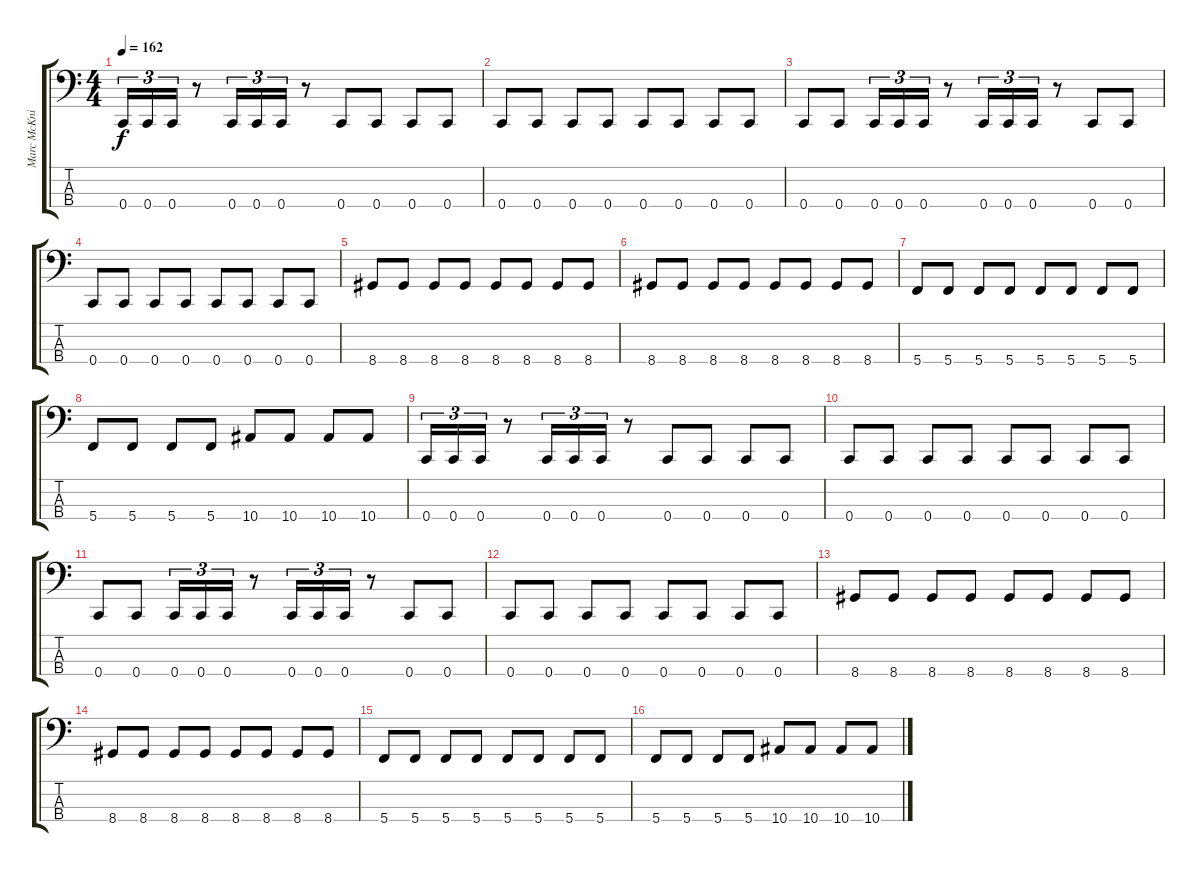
\track ("Marc McKnight" "Marc McKni") {instrument electricbasspick}
\staff {score tabs}
\tuning (F2 C2 G1 C1) {hide}
\ts (4 4)
\tempo 162
\clef f4
\ks c
0.4.16{tu (3 2) dy f} 0.4.16{tu (3 2)} 0.4.16{tu (3 2)} r.8 0.4.16{tu (3 2)} 0.4.16{tu (3 2)} 0.4.16{tu (3 2)} r.8 0.4.8 0.4.8 0.4.8 0.4.8 |
0.4.8 0.4.8 0.4.8 0.4.8 0.4.8 0.4.8 0.4.8 0.4.8 |
0.4.8 0.4.8 0.4.16{tu (3 2)} 0.4.16{tu (3 2)} 0.4.16{tu (3 2)} r.8 0.4.16{tu (3 2)} 0.4.16{tu (3 2)} 0.4.16{tu (3 2)} r.8 0.4.8 0.4.8 |
0.4.8 0.4.8 0.4.8 0.4.8 0.4.8 0.4.8 0.4.8 0.4.8 |
8.4.8 8.4.8 8.4.8 8.4.8 8.4.8 8.4.8 8.4.8 8.4.8 |
8.4.8 8.4.8 8.4.8 8.4.8 8.4.8 8.4.8 8.4.8 8.4.8 |
5.4.8 5.4.8 5.4.8 5.4.8 5.4.8 5.4.8 5.4.8 5.4.8 |
5.4.8 5.4.8 5.4.8 5.4.8 10.4.8 10.4.8 10.4.8 10.4.8 |
0.4.16{tu (3 2)} 0.4.16{tu (3 2)} 0.4.16{tu (3 2)} r.8 0.4.16{tu (3 2)} 0.4.16{tu (3 2)} 0.4.16{tu (3 2)} r.8 0.4.8 0.4.8 0.4.8 0.4.8 |
0.4.8 0.4.8 0.4.8 0.4.8 0.4.8 0.4.8 0.4.8 0.4.8 |
0.4.8 0.4.8 0.4.16{tu (3 2)} 0.4.16{tu (3 2)} 0.4.16{tu (3 2)} r.8 0.4.16{tu (3 2)} 0.4.16{tu (3 2)} 0.4.16{tu (3 2)} r.8 0.4.8 0.4.8 |
0.4.8 0.4.8 0.4.8 0.4.8 0.4.8 0.4.8 0.4.8 0.4.8 |
8.4.8 8.4.8 8.4.8 8.4.8 8.4.8 8.4.8 8.4.8 8.4.8 |
8.4.8 8.4.8 8.4.8 8.4.8 8.4.8 8.4.8 8.4.8 8.4.8 |
5.4.8 5.4.8 5.4.8 5.4.8 5.4.8 5.4.8 5.4.8 5.4.8 |
5.4.8 5.4.8 5.4.8 5.4.8 10.4.8 10.4.8 10.4.8 10.4.8
